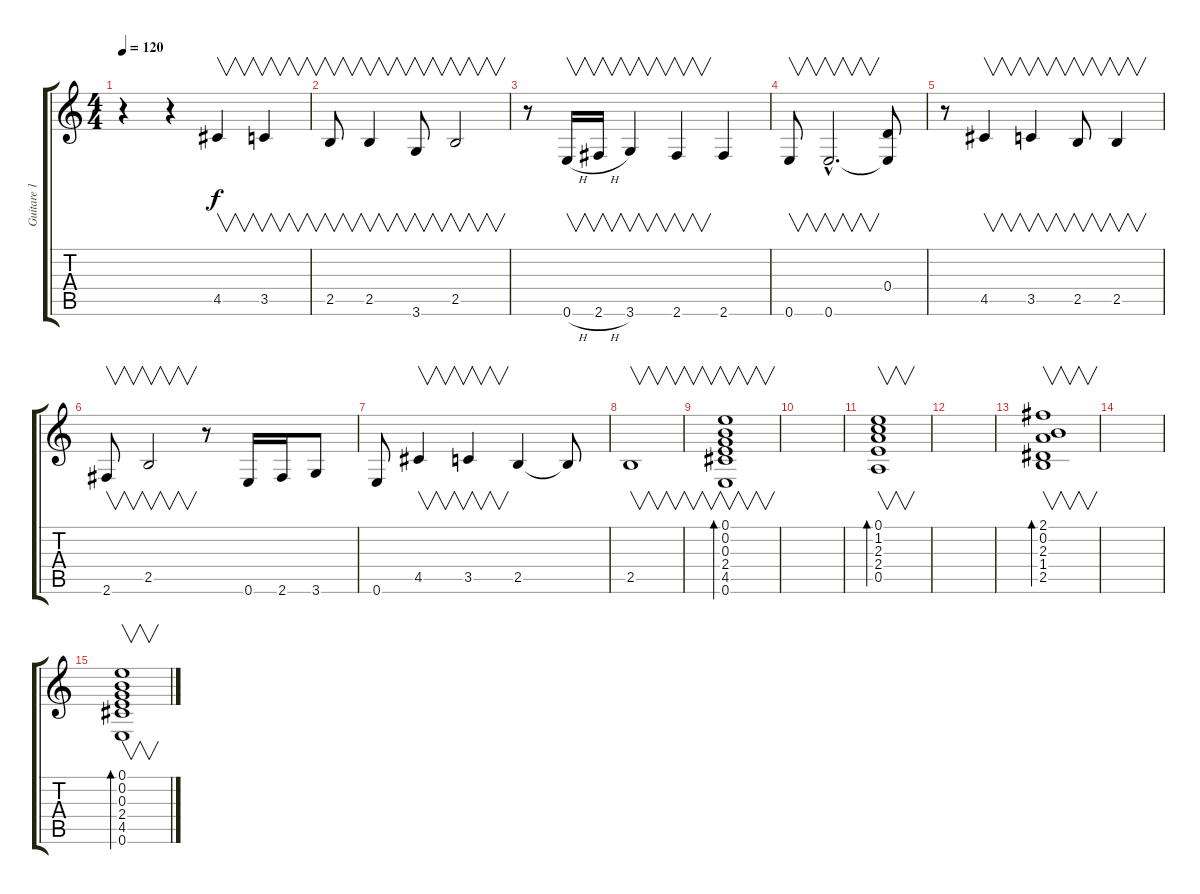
\track ("Guitare 1" "Guitare 1") {instrument overdrivenguitar}
\staff {score tabs}
\tuning (E4 B3 G3 D3 A2 E2) {hide}
\ts (4 4)
\tempo 120
\clef g2
\ks c
r.4{dy f} r.4 4.5.4{v volume 11 instrument electricguitarclean} 3.5.4{v} |
2.5.8{v} 2.5.4{v} 3.6.8{v} 2.5.2{v} |
r.8 0.6{h}.16{v} 2.6{h}.16{v} 3.6.4{v} 2.6.4{v} 2.6.4 |
0.6.8{v} 0.6{hac}.2{v d} (0.4 0.6{t}).8 |
r.8 4.5.4{v} 3.5.4{v} 2.5.8{v} 2.5.4{v} |
2.6.8{v} 2.5.2{v} r.8 0.6.16 2.6.16 3.6.8 |
0.6.8 4.5.4{v} 3.5.4{v} 2.5.4 2.5{t}.8 |
2.5.1{v} |
(0.1 0.2 0.3 2.4 4.5 0.6).1{v bd 120} |
|
(0.1 1.2 2.3 2.4 0.5).1{v bd 120} |
|
(2.1 0.2 2.3 1.4 2.5).1{v bd 120} |
|
(0.1 0.2 0.3 2.4 4.5 0.6).1{v bd 120}
